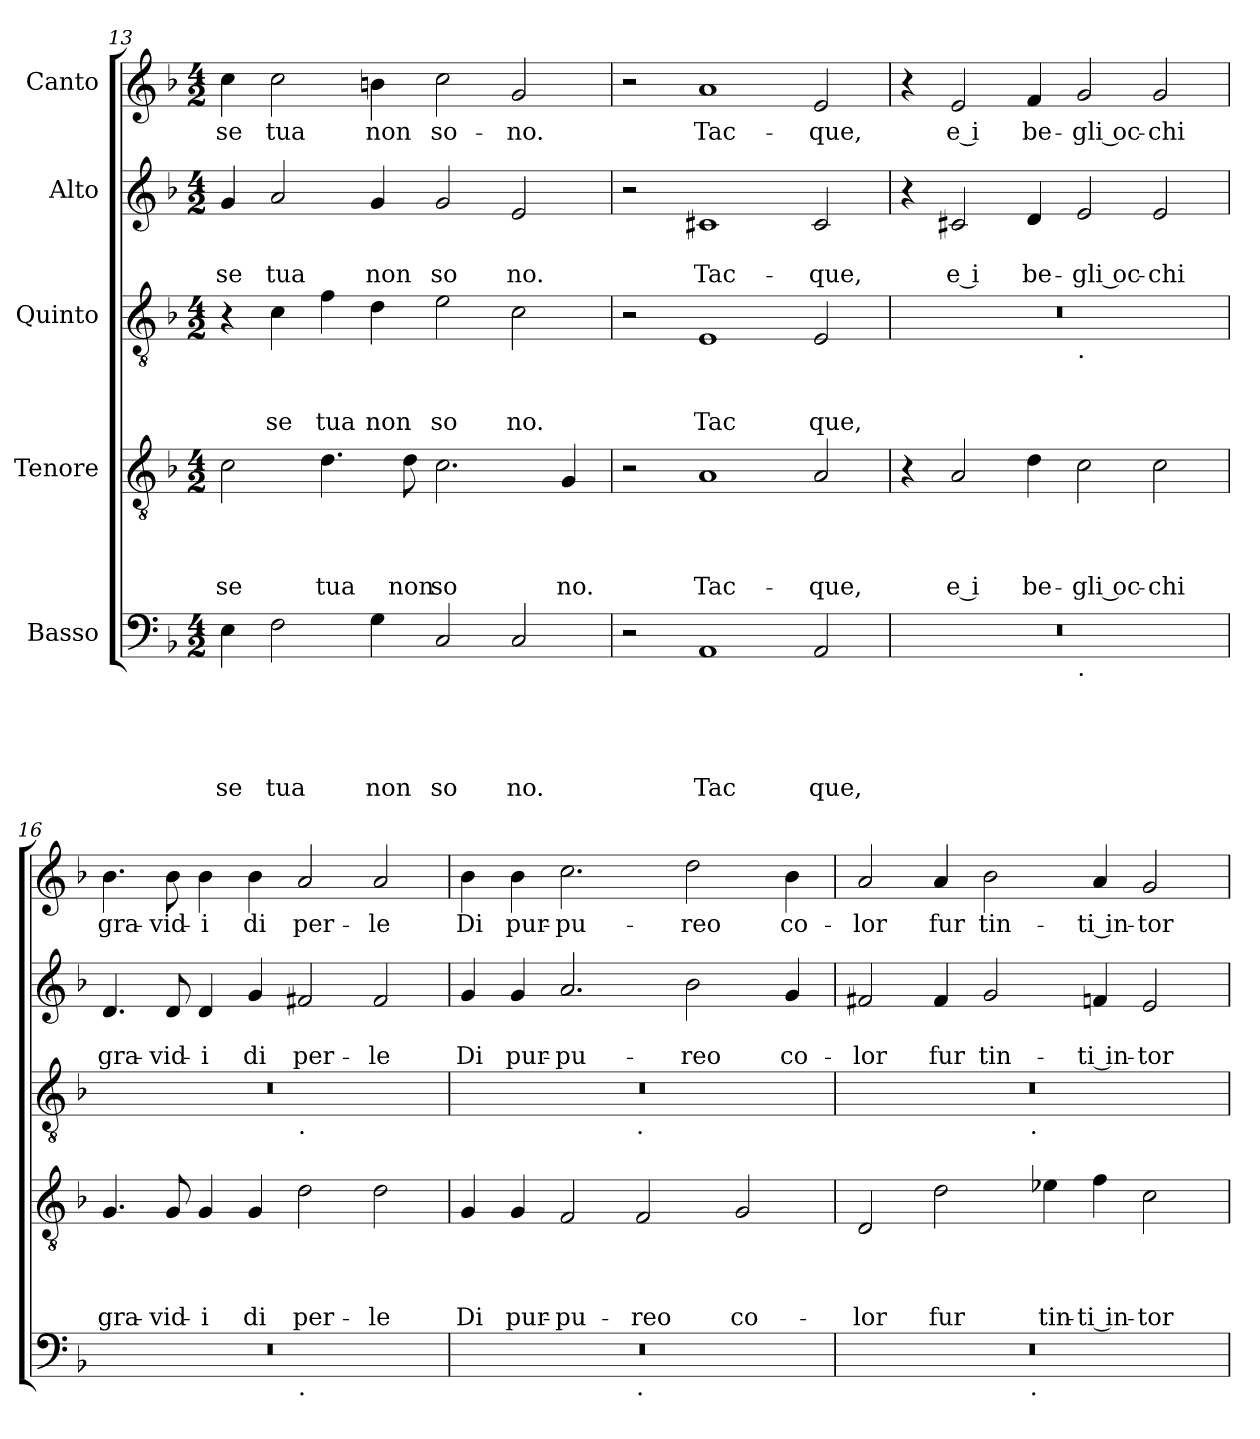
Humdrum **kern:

**kern	**text	**text	**text	**text	**text	**kern	**text	**text	**text	**text	**kern	**text	**text	**text	**kern	**text	**text	**kern	**text
*part5	*part5	*part5	*part5	*part5	*part5	*part4	*part4	*part4	*part4	*part4	*part3	*part3	*part3	*part3	*part2	*part2	*part2	*part1	*part1
*staff5	*staff5	*staff5	*staff5	*staff5	*staff5	*staff4	*staff4	*staff4	*staff4	*staff4	*staff3	*staff3	*staff3	*staff3	*staff2	*staff2	*staff2	*staff1	*staff1
*I"Basso	*	*	*	*	*	*I"Tenore	*	*	*	*	*I"Quinto	*	*	*	*I"Alto	*	*	*I"Canto	*
*clefF4	*	*	*	*	*	*clefGv2	*	*	*	*	*clefGv2	*	*	*	*clefG2	*	*	*clefG2	*
*k[b-]	*	*	*	*	*	*k[b-]	*	*	*	*	*k[b-]	*	*	*	*k[b-]	*	*	*k[b-]	*
*F:	*	*	*	*	*	*F:	*	*	*	*	*F:	*	*	*	*F:	*	*	*F:	*
*M4/2	*	*	*	*	*	*M4/2	*	*	*	*	*M4/2	*	*	*	*M4/2	*	*	*M4/2	*
=13	=13	=13	=13	=13	=13	=13	=13	=13	=13	=13	=13	=13	=13	=13	=13	=13	=13	=13	=13
!	!	!	!	!	!LO:LY:b	!	!	!	!	!LO:LY:b	!	!	!	!	!	!	!LO:LY:b	!	!LO:LY:b
4E\	.	.	.	.	se	2c\	.	.	.	se	4r	.	.	.	4g/	.	se	4cc\	se
!	!	!	!	!	!LO:LY:b	!	!	!	!	!	!	!	!	!LO:LY:b	!	!	!LO:LY:b	!	!LO:LY:b
2F\	.	.	.	.	tua	.	.	.	.	.	4c\	.	.	se	2a/	.	tua	2cc\	tua
!	!	!	!	!	!	!	!	!	!	!LO:LY:b	!	!	!	!LO:LY:b	!	!	!	!	!
.	.	.	.	.	.	4.d\	.	.	.	tua	4f\	.	.	tua	.	.	.	.	.
!	!	!	!	!	!LO:LY:b	!	!	!	!	!	!	!	!	!LO:LY:b	!	!	!LO:LY:b	!	!LO:LY:b
4G\	.	.	.	.	non	.	.	.	.	.	4d\	.	.	non	4g/	.	non	4bn\	non
!	!	!	!	!	!	!	!	!	!	!LO:LY:b	!	!	!	!	!	!	!	!	!
.	.	.	.	.	.	8d\	.	.	.	non	.	.	.	.	.	.	.	.	.
!	!	!	!	!	!LO:LY:b	!	!	!	!	!LO:LY:b	!	!	!	!LO:LY:b	!	!	!LO:LY:b	!	!LO:LY:b
2C/	.	.	.	.	so	2.c\	.	.	.	so	2e\	.	.	so	2g/	.	so	2cc\	so-
!	!	!	!	!	!LO:LY:b	!	!	!	!	!	!	!	!	!LO:LY:b	!	!	!LO:LY:b	!	!LO:LY:b
2C/	.	.	.	.	no.	.	.	.	.	.	2c\	.	.	no.	2e/	.	no.	2g/	-no.
!	!	!	!	!	!	!	!	!	!	!LO:LY:b	!	!	!	!	!	!	!	!	!
.	.	.	.	.	.	4G/	.	.	.	no.	.	.	.	.	.	.	.	.	.
!!LO:PB:g=z
=14	=14	=14	=14	=14	=14	=14	=14	=14	=14	=14	=14	=14	=14	=14	=14	=14	=14	=14	=14
2r	.	.	.	.	.	2r	.	.	.	.	2r	.	.	.	2r	.	.	2r	.
!	!	!	!	!	!LO:LY:b	!	!	!	!	!LO:LY:b	!	!	!	!LO:LY:b	!	!	!LO:LY:b	!	!LO:LY:b
1AA	.	.	.	.	Tac	1A	.	.	.	Tac-	1E	.	.	Tac	1c#X	.	Tac-	1a	Tac-
!	!	!	!	!	!LO:LY:b	!	!	!	!	!LO:LY:b	!	!	!	!LO:LY:b	!	!	!LO:LY:b	!	!LO:LY:b
2AA/	.	.	.	.	que,	2A/	.	.	.	-que,	2E/	.	.	que,	2c#/	.	-que,	2e/	-que,
=15	=15	=15	=15	=15	=15	=15	=15	=15	=15	=15	=15	=15	=15	=15	=15	=15	=15	=15	=15
*^	*	*	*	*	*	*	*	*	*	*	*^	*	*	*	*	*	*	*	*
0r	1ryy	.	.	.	.	.	4r	.	.	.	.	0r	1ryy	.	.	.	4r	.	.	4r	.
!	!	!	!	!	!	!	!	!	!	!	!LO:LY:b:rj	!	!	!	!	!	!	!	!LO:LY:b:rj	!	!LO:LY:b:rj
.	.	.	.	.	.	.	2A/	.	.	.	e i	.	.	.	.	.	2c#X/	.	e i	2e/	e i
!	!	!	!	!	!	!	!	!	!	!	!LO:LY:b	!	!	!	!	!	!	!	!LO:LY:b	!	!LO:LY:b
.	.	.	.	.	.	.	4d\	.	.	.	be-	.	.	.	.	.	4d/	.	be-	4f/	be-
!	!	!	!	!	!	!	!	!	!	!	!	!	!LO:TX:b:t=.	!	!	!	!	!	!	!	!
!	!LO:TX:b:t=.	!	!	!	!	!	!	!	!	!	!	!	!	!	!	!	!	!	!	!	!
!	!	!	!	!	!	!	!	!	!	!	!LO:LY:b:rj	!	!	!	!	!	!	!	!LO:LY:b:rj	!	!LO:LY:b:rj
.	1ryy	.	.	.	.	.	2c\	.	.	.	-gli oc-	.	1ryy	.	.	.	2e/	.	-gli oc-	2g/	-gli oc-
!	!	!	!	!	!	!	!	!	!	!	!LO:LY:b	!	!	!	!	!	!	!	!LO:LY:b	!	!LO:LY:b
.	.	.	.	.	.	.	2c\	.	.	.	-chi	.	.	.	.	.	2e/	.	-chi	2g/	-chi
=16	=16	=16	=16	=16	=16	=16	=16	=16	=16	=16	=16	=16	=16	=16	=16	=16	=16	=16	=16	=16	=16
!	!	!	!	!	!	!	!	!	!	!	!LO:LY:b	!	!	!	!	!	!	!	!LO:LY:b	!	!LO:LY:b
0r	1ryy	.	.	.	.	.	4.G/	.	.	.	gra-	0r	1ryy	.	.	.	4.d/	.	gra-	4.b-\	gra-
!	!	!	!	!	!	!	!	!	!	!	!LO:LY:b	!	!	!	!	!	!	!	!LO:LY:b	!	!LO:LY:b
.	.	.	.	.	.	.	8G/	.	.	.	-vid-	.	.	.	.	.	8d/	.	-vid-	8b-\	-vid-
!	!	!	!	!	!	!	!	!	!	!	!LO:LY:b	!	!	!	!	!	!	!	!LO:LY:b	!	!LO:LY:b
.	.	.	.	.	.	.	4G/	.	.	.	-i	.	.	.	.	.	4d/	.	-i	4b-\	-i
!	!	!	!	!	!	!	!	!	!	!	!LO:LY:b	!	!	!	!	!	!	!	!LO:LY:b	!	!LO:LY:b
.	.	.	.	.	.	.	4G/	.	.	.	di	.	.	.	.	.	4g/	.	di	4b-\	di
!	!	!	!	!	!	!	!	!	!	!	!	!	!LO:TX:b:t=.	!	!	!	!	!	!	!	!
!	!LO:TX:b:t=.	!	!	!	!	!	!	!	!	!	!	!	!	!	!	!	!	!	!	!	!
!	!	!	!	!	!	!	!	!	!	!	!LO:LY:b	!	!	!	!	!	!	!	!LO:LY:b	!	!LO:LY:b
.	1ryy	.	.	.	.	.	2d\	.	.	.	per-	.	1ryy	.	.	.	2f#X/	.	per-	2a/	per-
!	!	!	!	!	!	!	!	!	!	!	!LO:LY:b	!	!	!	!	!	!	!	!LO:LY:b	!	!LO:LY:b
.	.	.	.	.	.	.	2d\	.	.	.	-le	.	.	.	.	.	2f#/	.	-le	2a/	-le
=17	=17	=17	=17	=17	=17	=17	=17	=17	=17	=17	=17	=17	=17	=17	=17	=17	=17	=17	=17	=17	=17
!	!	!	!	!	!	!	!	!	!	!	!LO:LY:b	!	!	!	!	!	!	!	!LO:LY:b	!	!LO:LY:b
0r	1ryy	.	.	.	.	.	4G/	.	.	.	Di	0r	1ryy	.	.	.	4g/	.	Di	4b-\	Di
!	!	!	!	!	!	!	!	!	!	!	!LO:LY:b	!	!	!	!	!	!	!	!LO:LY:b	!	!LO:LY:b
.	.	.	.	.	.	.	4G/	.	.	.	pur-	.	.	.	.	.	4g/	.	pur-	4b-\	pur-
!	!	!	!	!	!	!	!	!	!	!	!LO:LY:b	!	!	!	!	!	!	!	!LO:LY:b	!	!LO:LY:b
.	.	.	.	.	.	.	2F/	.	.	.	-pu-	.	.	.	.	.	2.a/	.	-pu-	2.cc\	-pu-
!	!	!	!	!	!	!	!	!	!	!	!	!	!LO:TX:b:t=.	!	!	!	!	!	!	!	!
!	!LO:TX:b:t=.	!	!	!	!	!	!	!	!	!	!	!	!	!	!	!	!	!	!	!	!
!	!	!	!	!	!	!	!	!	!	!	!LO:LY:b	!	!	!	!	!	!	!	!	!	!
.	1ryy	.	.	.	.	.	2F/	.	.	.	-reo	.	1ryy	.	.	.	.	.	.	.	.
!	!	!	!	!	!	!	!	!	!	!	!	!	!	!	!	!	!	!	!LO:LY:b	!	!LO:LY:b
.	.	.	.	.	.	.	.	.	.	.	.	.	.	.	.	.	2b-\	.	-reo	2dd\	-reo
!	!	!	!	!	!	!	!	!	!	!	!LO:LY:b	!	!	!	!	!	!	!	!	!	!
.	.	.	.	.	.	.	2G/	.	.	.	co-	.	.	.	.	.	.	.	.	.	.
!	!	!	!	!	!	!	!	!	!	!	!	!	!	!	!	!	!	!	!LO:LY:b	!	!LO:LY:b
.	.	.	.	.	.	.	.	.	.	.	.	.	.	.	.	.	4g/	.	co-	4b-\	co-
=18	=18	=18	=18	=18	=18	=18	=18	=18	=18	=18	=18	=18	=18	=18	=18	=18	=18	=18	=18	=18	=18
!	!	!	!	!	!	!	!	!	!	!	!LO:LY:b	!	!	!	!	!	!	!	!LO:LY:b	!	!LO:LY:b
0r	2ryy	.	.	.	.	.	2D/	.	.	.	-lor	0r	2ryy	.	.	.	2f#X/	.	-lor	2a/	-lor
!	!	!	!	!	!	!	!	!	!	!	!LO:LY:b	!	!	!	!	!	!	!	!LO:LY:b	!	!LO:LY:b
.	4...ryy	.	.	.	.	.	2d\	.	.	.	fur	.	4...ryy	.	.	.	4f#/	.	fur	4a/	fur
!	!	!	!	!	!	!	!	!	!	!	!	!	!	!	!	!	!	!	!LO:LY:b	!	!LO:LY:b
.	.	.	.	.	.	.	.	.	.	.	.	.	.	.	.	.	2g/	.	tin-	2b-\	tin-
!	!	!	!	!	!	!	!	!	!	!	!	!	!LO:TX:b:t=.	!	!	!	!	!	!	!	!
!	!LO:TX:b:t=.	!	!	!	!	!	!	!	!	!	!	!	!	!	!	!	!	!	!	!	!
.	1ryy	.	.	.	.	.	.	.	.	.	.	.	1ryy	.	.	.	.	.	.	.	.
!	!	!	!	!	!	!	!	!	!	!	!LO:LY:b	!	!	!	!	!	!	!	!	!	!
.	.	.	.	.	.	.	4e-X\	.	.	.	tin-	.	.	.	.	.	.	.	.	.	.
!	!	!	!	!	!	!	!	!	!	!	!LO:LY:b:rj	!	!	!	!	!	!	!	!LO:LY:b:rj	!	!LO:LY:b:rj
.	.	.	.	.	.	.	4f\	.	.	.	-ti in-	.	.	.	.	.	4fn/	.	-ti in-	4a/	-ti in-
!	!	!	!	!	!	!	!	!	!	!	!LO:LY:b	!	!	!	!	!	!	!	!LO:LY:b	!	!LO:LY:b
.	.	.	.	.	.	.	2c\	.	.	.	-tor-	.	.	.	.	.	2e/	.	-tor-	2g/	-tor-
.	32ryy	.	.	.	.	.	.	.	.	.	.	.	32ryy	.	.	.	.	.	.	.	.
*v	*v	*	*	*	*	*	*	*	*	*	*	*v	*v	*	*	*	*	*	*	*	*
=	=	=	=	=	=	=	=	=	=	=	=	=	=	=	=	=	=	=	=
*-	*-	*-	*-	*-	*-	*-	*-	*-	*-	*-	*-	*-	*-	*-	*-	*-	*-	*-	*-
